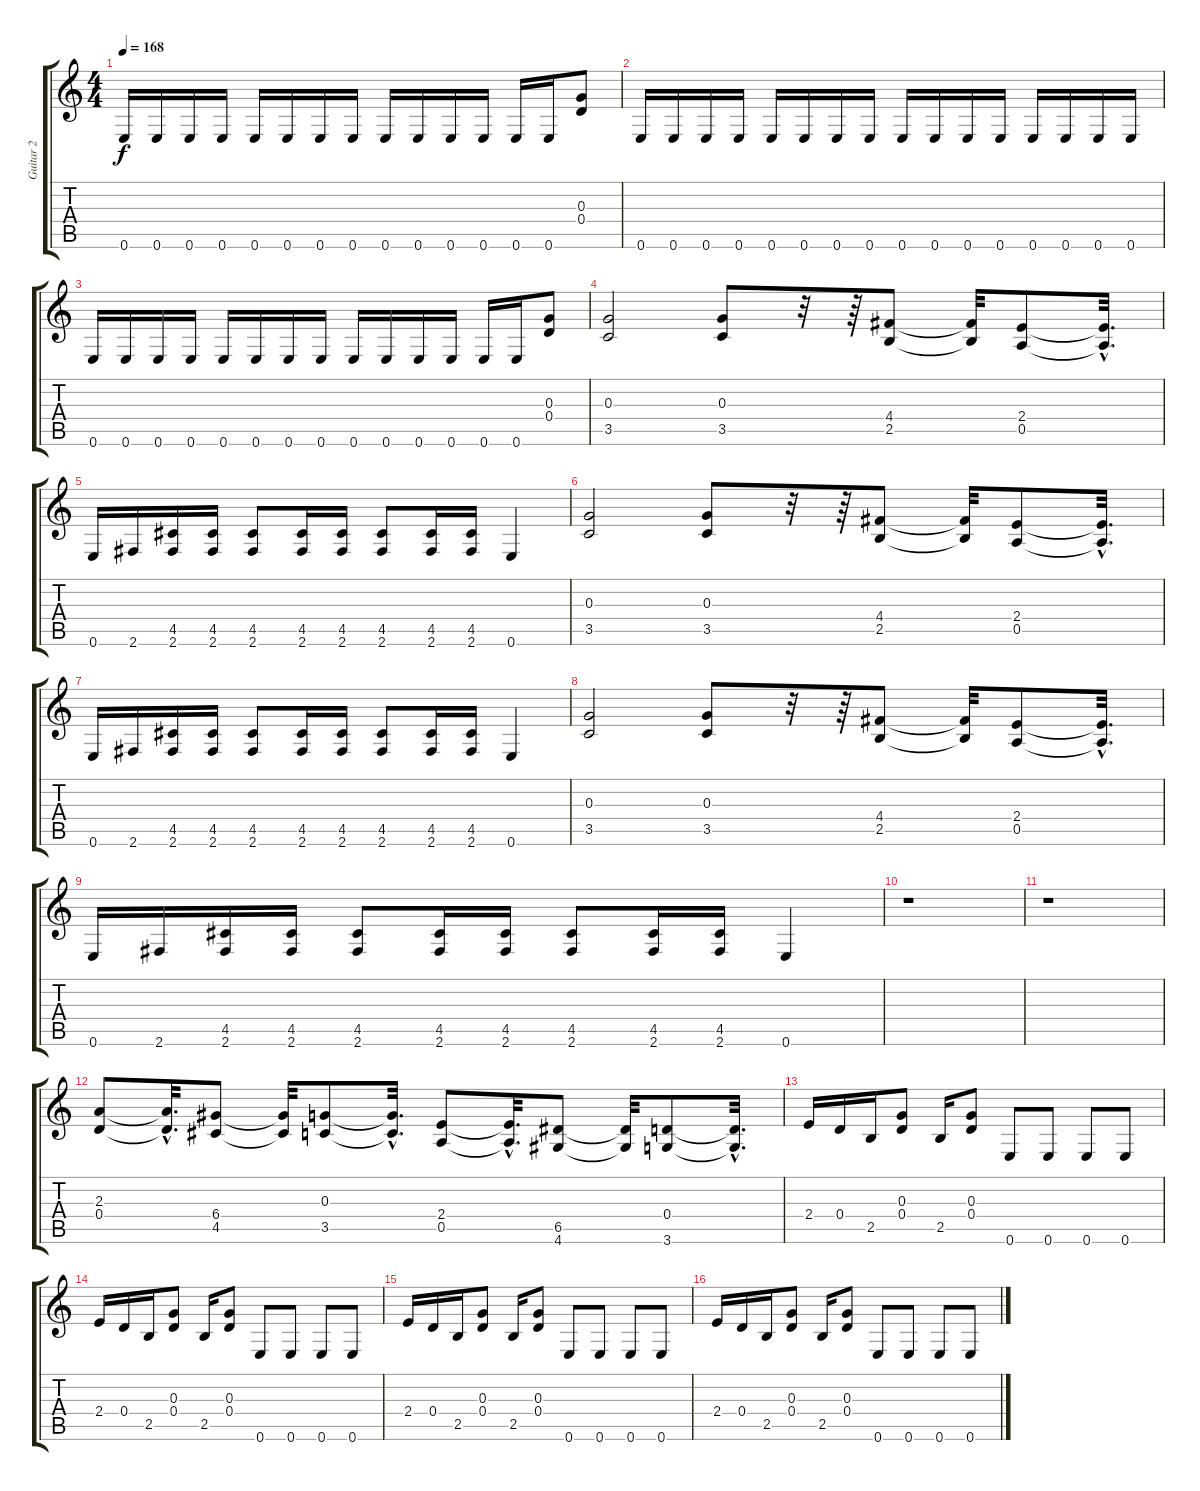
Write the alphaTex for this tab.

\track ("Guitar 2" "Guitar 2") {instrument overdrivenguitar}
\staff {score tabs}
\tuning (E4 B3 G3 D3 A2 E2) {hide}
\ts (4 4)
\tempo 168
\clef g2
\ks c
0.6.16{dy f} 0.6.16 0.6.16 0.6.16 0.6.16 0.6.16 0.6.16 0.6.16 0.6.16 0.6.16 0.6.16 0.6.16 0.6.16 0.6.16 (0.3 0.4).8 |
0.6.16 0.6.16 0.6.16 0.6.16 0.6.16 0.6.16 0.6.16 0.6.16 0.6.16 0.6.16 0.6.16 0.6.16 0.6.16 0.6.16 0.6.16 0.6.16 |
0.6.16 0.6.16 0.6.16 0.6.16 0.6.16 0.6.16 0.6.16 0.6.16 0.6.16 0.6.16 0.6.16 0.6.16 0.6.16 0.6.16 (0.3 0.4).8 |
(0.3 3.5).2 (0.3 3.5).8 r.32 r.64 (4.4 2.5).8 (4.4{t} 2.5{t}).32 (2.4 0.5).8 (2.4{hac t} 0.5{hac t}).32{d} |
0.6.16 2.6.16 (4.5 2.6).16 (4.5 2.6).16 (4.5 2.6).8 (4.5 2.6).16 (4.5 2.6).16 (4.5 2.6).8 (4.5 2.6).16 (4.5 2.6).16 0.6.4 |
(0.3 3.5).2 (0.3 3.5).8 r.32 r.64 (4.4 2.5).8 (4.4{t} 2.5{t}).32 (2.4 0.5).8 (2.4{hac t} 0.5{hac t}).32{d} |
0.6.16 2.6.16 (4.5 2.6).16 (4.5 2.6).16 (4.5 2.6).8 (4.5 2.6).16 (4.5 2.6).16 (4.5 2.6).8 (4.5 2.6).16 (4.5 2.6).16 0.6.4 |
(0.3 3.5).2 (0.3 3.5).8 r.32 r.64 (4.4 2.5).8 (4.4{t} 2.5{t}).32 (2.4 0.5).8 (2.4{hac t} 0.5{hac t}).32{d} |
0.6.16 2.6.16 (4.5 2.6).16 (4.5 2.6).16 (4.5 2.6).8 (4.5 2.6).16 (4.5 2.6).16 (4.5 2.6).8 (4.5 2.6).16 (4.5 2.6).16 0.6.4 |
r.1 |
r.1 |
(2.3 0.4).8 (2.3{hac t} 0.4{hac t}).32{d} (6.4 4.5).8 (6.4{t} 4.5{t}).32 (0.3 3.5).8 (0.3{hac t} 3.5{hac t}).32{d} (2.4 0.5).8 (2.4{hac t} 0.5{hac t}).32{d} (6.5 4.6).8 (6.5{t} 4.6{t}).32 (0.4 3.6).8 (0.4{hac t} 3.6{hac t}).32{d} |
2.4.16 0.4.16 2.5.16 (0.3 0.4).8 2.5.16 (0.3 0.4).8 0.6.8 0.6.8 0.6.8 0.6.8 |
2.4.16 0.4.16 2.5.16 (0.3 0.4).8 2.5.16 (0.3 0.4).8 0.6.8 0.6.8 0.6.8 0.6.8 |
2.4.16 0.4.16 2.5.16 (0.3 0.4).8 2.5.16 (0.3 0.4).8 0.6.8 0.6.8 0.6.8 0.6.8 |
2.4.16 0.4.16 2.5.16 (0.3 0.4).8 2.5.16 (0.3 0.4).8 0.6.8 0.6.8 0.6.8 0.6.8
